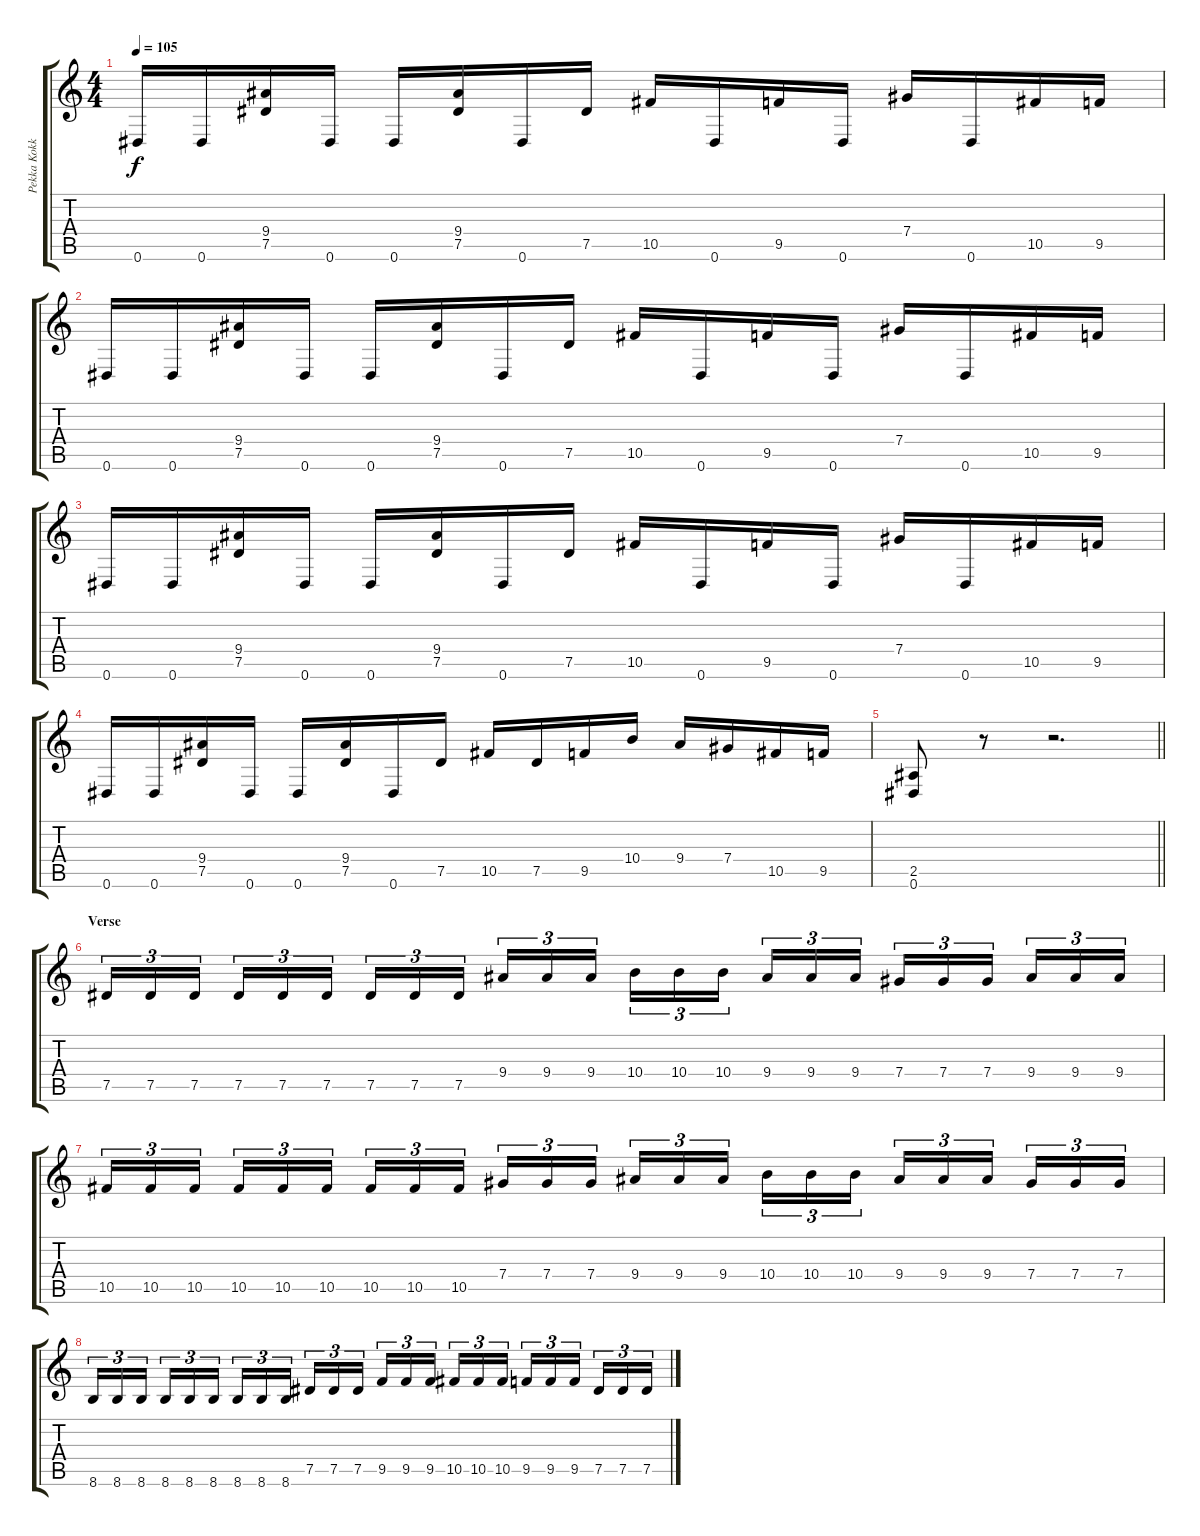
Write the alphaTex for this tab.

\track ("Pekka Kokko " "Pekka Kokk") {instrument distortionguitar}
\staff {score tabs}
\tuning (Eb4 Bb3 Gb3 Db3 Ab2 Eb2) {hide}
\ts (4 4)
\tempo 105
\clef g2
\ks c
0.6.16{dy f} 0.6.16 (9.4 7.5).16 0.6.16 0.6.16 (9.4 7.5).16 0.6.16 7.5.16 10.5.16 0.6.16 9.5.16 0.6.16 7.4.16 0.6.16 10.5.16 9.5.16 |
0.6.16 0.6.16 (9.4 7.5).16 0.6.16 0.6.16 (9.4 7.5).16 0.6.16 7.5.16 10.5.16 0.6.16 9.5.16 0.6.16 7.4.16 0.6.16 10.5.16 9.5.16 |
0.6.16 0.6.16 (9.4 7.5).16 0.6.16 0.6.16 (9.4 7.5).16 0.6.16 7.5.16 10.5.16 0.6.16 9.5.16 0.6.16 7.4.16 0.6.16 10.5.16 9.5.16 |
0.6.16 0.6.16 (9.4 7.5).16 0.6.16 0.6.16 (9.4 7.5).16 0.6.16 7.5.16 10.5.16 7.5.16 9.5.16 10.4.16 9.4.16 7.4.16 10.5.16 9.5.16 |
\barLineRight lightlight
(2.5 0.6).8 r.8 r.2{d} |
\section ("" "Verse")
7.5.16{tu (3 2)} 7.5.16{tu (3 2)} 7.5.16{tu (3 2) beam splitsecondary} 7.5.16{tu (3 2)} 7.5.16{tu (3 2)} 7.5.16{tu (3 2)} 7.5.16{tu (3 2)} 7.5.16{tu (3 2)} 7.5.16{tu (3 2) beam splitsecondary} 9.4.16{tu (3 2)} 9.4.16{tu (3 2)} 9.4.16{tu (3 2)} 10.4.16{tu (3 2)} 10.4.16{tu (3 2)} 10.4.16{tu (3 2) beam splitsecondary} 9.4.16{tu (3 2)} 9.4.16{tu (3 2)} 9.4.16{tu (3 2)} 7.4.16{tu (3 2)} 7.4.16{tu (3 2)} 7.4.16{tu (3 2) beam splitsecondary} 9.4.16{tu (3 2)} 9.4.16{tu (3 2)} 9.4.16{tu (3 2)} |
10.5.16{tu (3 2)} 10.5.16{tu (3 2)} 10.5.16{tu (3 2) beam splitsecondary} 10.5.16{tu (3 2)} 10.5.16{tu (3 2)} 10.5.16{tu (3 2)} 10.5.16{tu (3 2)} 10.5.16{tu (3 2)} 10.5.16{tu (3 2) beam splitsecondary} 7.4.16{tu (3 2)} 7.4.16{tu (3 2)} 7.4.16{tu (3 2)} 9.4.16{tu (3 2)} 9.4.16{tu (3 2)} 9.4.16{tu (3 2) beam splitsecondary} 10.4.16{tu (3 2)} 10.4.16{tu (3 2)} 10.4.16{tu (3 2)} 9.4.16{tu (3 2)} 9.4.16{tu (3 2)} 9.4.16{tu (3 2) beam splitsecondary} 7.4.16{tu (3 2)} 7.4.16{tu (3 2)} 7.4.16{tu (3 2)} |
8.6.16{tu (3 2)} 8.6.16{tu (3 2)} 8.6.16{tu (3 2) beam splitsecondary} 8.6.16{tu (3 2)} 8.6.16{tu (3 2)} 8.6.16{tu (3 2)} 8.6.16{tu (3 2)} 8.6.16{tu (3 2)} 8.6.16{tu (3 2) beam splitsecondary} 7.5.16{tu (3 2)} 7.5.16{tu (3 2)} 7.5.16{tu (3 2)} 9.5.16{tu (3 2)} 9.5.16{tu (3 2)} 9.5.16{tu (3 2) beam splitsecondary} 10.5.16{tu (3 2)} 10.5.16{tu (3 2)} 10.5.16{tu (3 2)} 9.5.16{tu (3 2)} 9.5.16{tu (3 2)} 9.5.16{tu (3 2) beam splitsecondary} 7.5.16{tu (3 2)} 7.5.16{tu (3 2)} 7.5.16{tu (3 2)}
